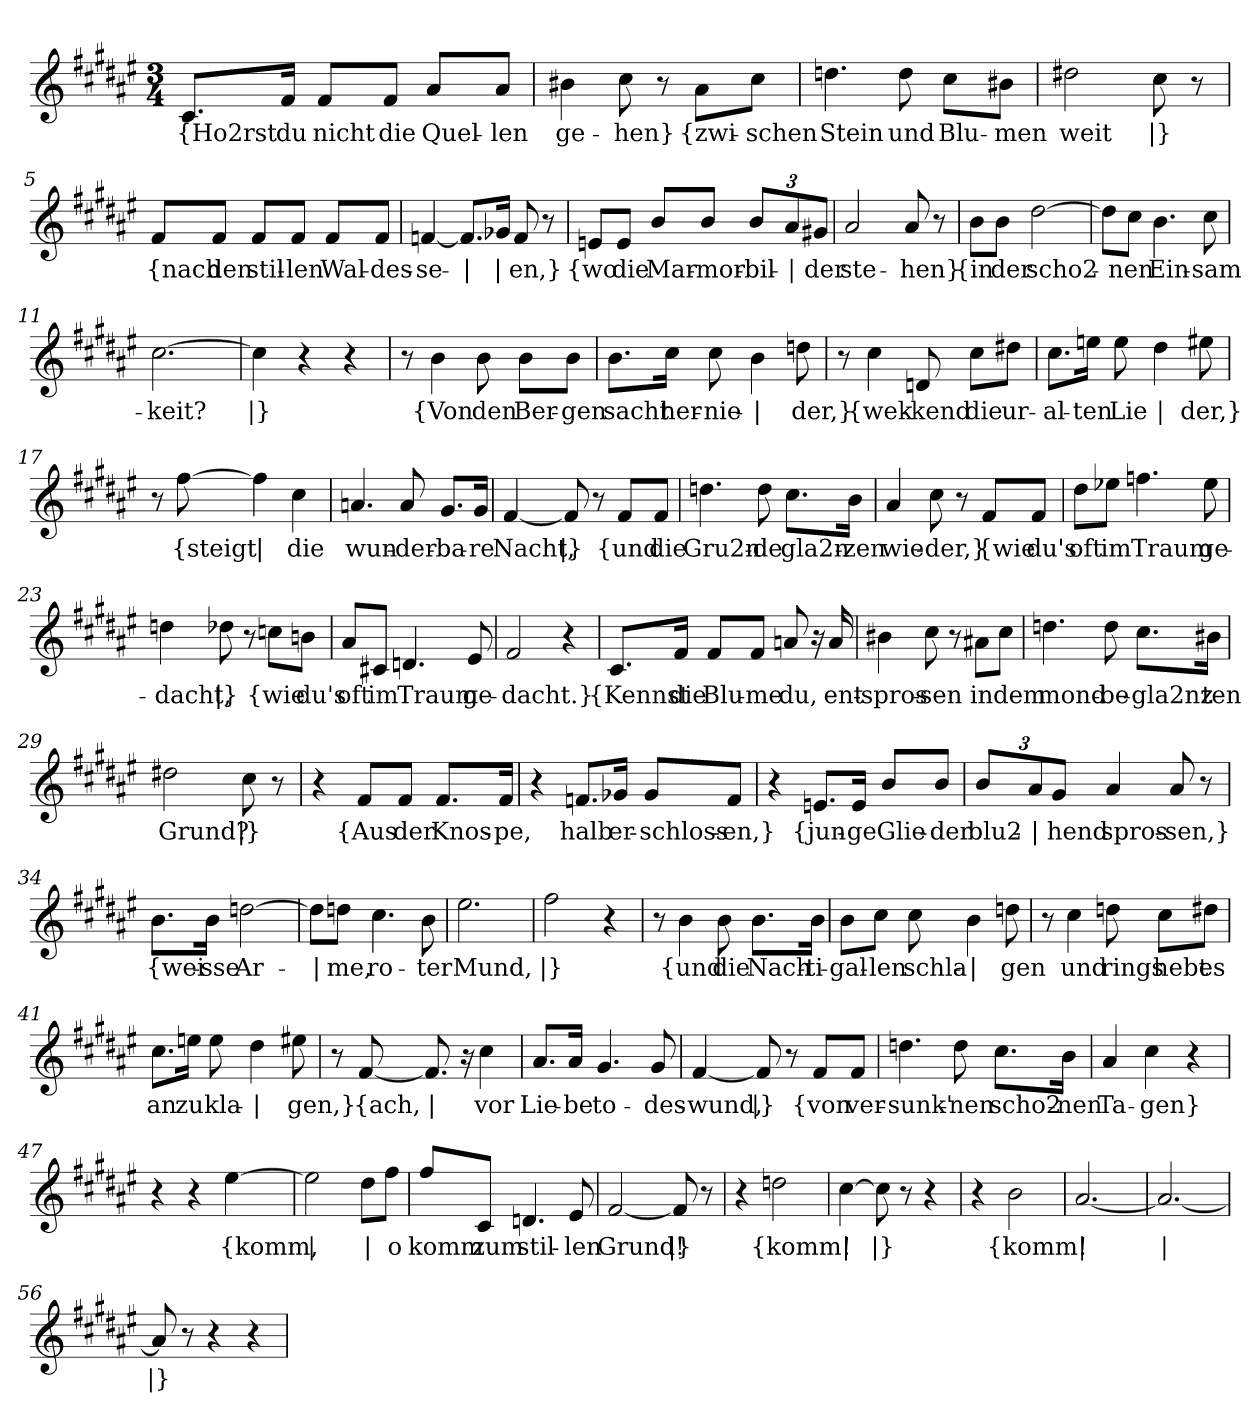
**kern	**text
*part1	*part1
*staff1	*staff1
*clefG2	*
*k[f#c#g#d#a#e#]	*
*M3/4	*
=1	=1
!	!LO:LY:b
8.c#/L	{Ho2rst
!	!LO:LY:b
16f#/Jk	du
!	!LO:LY:b
8f#/L	nicht
!	!LO:LY:b
8f#/J	die
!	!LO:LY:b
8a#/L	Quel-
!	!LO:LY:b
8a#/J	-len
=2	=2
!	!LO:LY:b
4b#X\	ge-
!	!LO:LY:b
8cc#\	-hen}
8r	.
!	!LO:LY:b
8a#\L	{zwi-
!	!LO:LY:b
8cc#\J	-schen
=3	=3
!	!LO:LY:b
4.ddn\	Stein
!	!LO:LY:b
8dd\	und
!	!LO:LY:b
8cc#\L	Blu-
!	!LO:LY:b
8b#X\J	-men
=4	=4
!	!LO:LY:b
2dd#X\	weit
!	!LO:LY:b
8cc#\	|}
8r	.
!!LO:LB:g=z
=5	=5
!	!LO:LY:b
8f#/L	{nach
!	!LO:LY:b
8f#/J	den
!	!LO:LY:b
8f#/L	stil-
!	!LO:LY:b
8f#/J	-len
!	!LO:LY:b
8f#/L	Wal-
!	!LO:LY:b
8f#/J	-des-
=6	=6
!	!LO:LY:b
[4fn/	-se-
!	!LO:LY:b
8.f/L]	|
!	!LO:LY:b
16g-X/Jk	|
!	!LO:LY:b
8f/	-en,}
8r	.
=7	=7
!	!LO:LY:b
8en/L	{wo
!	!LO:LY:b
8e/J	die
!	!LO:LY:b
8b/L	Mar-
!	!LO:LY:b
8b/J	-mor-
*Xbrackettup	*
!	!LO:LY:b
12b/L	-bil-
!	!LO:LY:b
12a#/	|
!	!LO:LY:b
12g#X/J	-der
=8	=8
!	!LO:LY:b
2a#/	ste-
!	!LO:LY:b
8a#/	-hen}
8r	.
!!LO:LB:g=z
=9	=9
!	!LO:LY:b
8b\L	{in
!	!LO:LY:b
8b\J	der
!	!LO:LY:b
[2dd#\	scho2-
=10	=10
8dd#\L]	.
!	!LO:LY:b
8cc#\J	-nen
!	!LO:LY:b
4.b\	Ein-
!	!LO:LY:b
8cc#\	-sam-
=11	=11
!	!LO:LY:b
[2.cc#\	-keit?
=12	=12
!	!LO:LY:b
4cc#\]	|}
4r	.
4r	.
=13	=13
8r	.
!	!LO:LY:b
4b\	{Von
!	!LO:LY:b
8b\	den
!	!LO:LY:b
8b\L	Ber-
!	!LO:LY:b
8b\J	-gen
=14	=14
!	!LO:LY:b
8.b\L	sacht
!	!LO:LY:b
16cc#\Jk	her-
!	!LO:LY:b
8cc#\	-nie-
!	!LO:LY:b
4b\	|
!	!LO:LY:b
8ddn\	-der,}
!!LO:LB:g=z
=15	=15
8r	.
!	!LO:LY:b
4cc#\	{wek-
!	!LO:LY:b
8dn/	-kend
!	!LO:LY:b
8cc#\L	die
!	!LO:LY:b
8dd#X\J	ur-
=16	=16
!	!LO:LY:b
8.cc#\L	-al-
!	!LO:LY:b
16een\Jk	-ten
!	!LO:LY:b
8ee\	Lie
!	!LO:LY:b
4dd#\	|
!	!LO:LY:b
8ee#X\	-der,}
=17	=17
8r	.
!	!LO:LY:b
[8ff#\	{steigt
!	!LO:LY:b
4ff#\]	|
!	!LO:LY:b
4cc#\	die
=18	=18
!	!LO:LY:b
4.an/	wun-
!	!LO:LY:b
8a/	-der-
!	!LO:LY:b
8.g#/L	-ba-
!	!LO:LY:b
16g#/Jk	-re
=19	=19
!	!LO:LY:b
[4f#/	Nacht,
!	!LO:LY:b
8f#/]	|}
8r	.
!	!LO:LY:b
8f#/L	{und
!	!LO:LY:b
8f#/J	die
!!LO:LB:g=z
=20	=20
!	!LO:LY:b
4.ddn\	Gru2n-
!	!LO:LY:b
8dd\	-de
!	!LO:LY:b
8.cc#\L	gla2n-
!	!LO:LY:b
16b\Jk	-zen
=21	=21
!	!LO:LY:b
4a#/	wie-
!	!LO:LY:b
8cc#\	-der,}
8r	.
!	!LO:LY:b
8f#/L	{wie
!	!LO:LY:b
8f#/J	du's
=22	=22
!	!LO:LY:b
8dd#\L	oft
!	!LO:LY:b
8ee-X\J	im
!	!LO:LY:b
4.ffn\	Traum
!	!LO:LY:b
8ee-\	ge-
=23	=23
!	!LO:LY:b
4ddn\	-dacht,
!	!LO:LY:b
8dd-X\	|}
8r	.
!	!LO:LY:b
8ccn\L	{wie
!	!LO:LY:b
8bn\J	du's
!!LO:LB:g=z
=24	=24
!	!LO:LY:b
8a#/L	oft
!	!LO:LY:b
8c#X/J	im
!	!LO:LY:b
4.dn/	Traum
!	!LO:LY:b
8e#/	ge-
=25	=25
!	!LO:LY:b
2f#/	-dacht.}
4r	.
=26	=26
!	!LO:LY:b
8.c#/L	{Kennst
!	!LO:LY:b
16f#/Jk	die
!	!LO:LY:b
8f#/L	Blu-
!	!LO:LY:b
8f#/J	-me
!	!LO:LY:b
8an/	du,
16r	.
!	!LO:LY:b
16a/	ent-
=27	=27
!	!LO:LY:b
4b#X\	-spros-
!	!LO:LY:b
8cc#\	-sen
8r	.
!	!LO:LY:b
8a#X\L	in
!	!LO:LY:b
8cc#\J	dem
!!LO:LB:g=z
=28	=28
!	!LO:LY:b
4.ddn\	mond-
!	!LO:LY:b
8dd\	-be-
!	!LO:LY:b
8.cc#\L	-gla2nz-
!	!LO:LY:b
16b#X\Jk	-ten
=29	=29
!	!LO:LY:b
2dd#X\	Grund?
!	!LO:LY:b
8cc#\	|}
8r	.
=30	=30
4r	.
!	!LO:LY:b
8f#/L	{Aus
!	!LO:LY:b
8f#/J	der
!	!LO:LY:b
8.f#/L	Knos-
!	!LO:LY:b
16f#/Jk	-pe,
=31	=31
4r	.
!	!LO:LY:b
8.fn/L	halb
!	!LO:LY:b
16g-X/Jk	er-
!	!LO:LY:b
8g-/L	-schloss-
!	!LO:LY:b
8f/J	-en,}
!!LO:LB:g=z
=32	=32
4r	.
!	!LO:LY:b
8.en/L	{jun-
!	!LO:LY:b
16e/Jk	-ge
!	!LO:LY:b
8b/L	Glie-
!	!LO:LY:b
8b/J	-der
=33	=33
!	!LO:LY:b
12b/L	blu2-
!	!LO:LY:b
12a#/	|
!	!LO:LY:b
12g#/J	-hend
!	!LO:LY:b
4a#/	spros-
!	!LO:LY:b
8a#/	-sen,}
8r	.
=34	=34
!	!LO:LY:b
8.b\L	{wei-
!	!LO:LY:b
16b\Jk	-sse
!	!LO:LY:b
[2ddn\	Ar-
=35	=35
!	!LO:LY:b
8dd\L]	|
!	!LO:LY:b
8ddn\J	-me,
!	!LO:LY:b
4.cc#\	ro-
!	!LO:LY:b
8b\	-ter
=36	=36
!	!LO:LY:b
2.ee#\	Mund,
=37	=37
!	!LO:LY:b
2ff#\	|}
4r	.
!!LO:LB:g=z
=38	=38
8r	.
!	!LO:LY:b
4b\	{und
!	!LO:LY:b
8b\	die
!	!LO:LY:b
8.b\L	Nach-
!	!LO:LY:b
16b\Jk	-ti-
=39	=39
!	!LO:LY:b
8b\L	-gal-
!	!LO:LY:b
8cc#\J	-len
!	!LO:LY:b
8cc#\	schla-
!	!LO:LY:b
4b\	|
!	!LO:LY:b
8ddn\	-gen
=40	=40
8r	.
!	!LO:LY:b
4cc#\	und
!	!LO:LY:b
8ddn\	rings
!	!LO:LY:b
8cc#\L	hebt
!	!LO:LY:b
8dd#X\J	es
=41	=41
!	!LO:LY:b
8.cc#\L	an
!	!LO:LY:b
16een\Jk	zu
!	!LO:LY:b
8ee\	kla-
!	!LO:LY:b
4dd#\	|
!	!LO:LY:b
8ee#X\	-gen,}
=42	=42
8r	.
!	!LO:LY:b
[8f#/	{ach,
!	!LO:LY:b
8.f#/]	|
16r	.
!	!LO:LY:b
4cc#\	vor
!!LO:LB:g=z
=43	=43
!	!LO:LY:b
8.a#/L	Lie-
!	!LO:LY:b
16a#/Jk	-be
!	!LO:LY:b
4.g#/	to-
!	!LO:LY:b
8g#/	-des-
=44	=44
!	!LO:LY:b
[4f#/	-wund,
!	!LO:LY:b
8f#/]	|}
8r	.
!	!LO:LY:b
8f#/L	{von
!	!LO:LY:b
8f#/J	ver-
=45	=45
!	!LO:LY:b
4.ddn\	-sunk'-
!	!LO:LY:b
8dd\	-nen
!	!LO:LY:b
8.cc#\L	scho2-
!	!LO:LY:b
16b\Jk	-nen
=46	=46
!	!LO:LY:b
4a#/	Ta-
!	!LO:LY:b
4cc#\	-gen}
4r	.
=47	=47
4r	.
4r	.
!	!LO:LY:b
[4ee#\	{komm,
=48	=48
!	!LO:LY:b
2ee#\]	|
!	!LO:LY:b
8dd#\L	|
!	!LO:LY:b
8ff#\J	o
!!LO:PB:g=z
=49	=49
!	!LO:LY:b
8ff#/L	komm
!	!LO:LY:b
8c#/J	zum
!	!LO:LY:b
4.dn/	stil-
!	!LO:LY:b
8e#/	-len
=50	=50
!	!LO:LY:b
[2f#/	Grund!
!	!LO:LY:b
8f#/]	|}
8r	.
=51	=51
4r	.
!	!LO:LY:b
2ddn\	{komm!
=52	=52
!	!LO:LY:b
[4cc#\	|
!	!LO:LY:b
8cc#\]	|}
8r	.
4r	.
=53	=53
4r	.
!	!LO:LY:b
2b\	{komm!
=54	=54
!	!LO:LY:b
[2.a#/	|
=55	=55
!	!LO:LY:b
2.a#/_	|
=56	=56
!	!LO:LY:b
8a#/]	|}
8r	.
4r	.
4r	.
=	=
*-	*-
